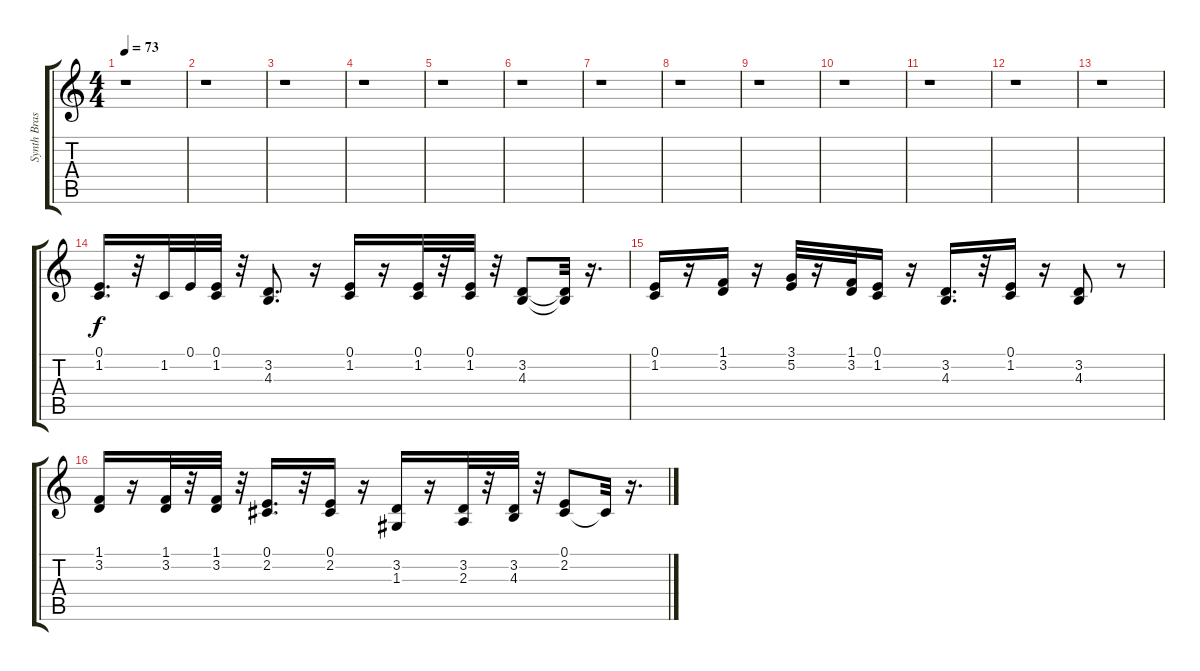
\track ("Synth Brass" "Synth Bras") {instrument synthbrass1}
\staff {score tabs}
\tuning (E4 B3 G3 D3 A2 E2) {hide}
\ts (4 4)
\tempo 73
\clef g2
\ks c
r.1{dy f} |
r.1 |
r.1 |
r.1 |
r.1 |
r.1 |
r.1 |
r.1 |
r.1 |
r.1 |
r.1 |
r.1 |
r.1 |
(0.1 1.2).16{d} r.32 1.2.32 0.1.32 (0.1 1.2).32 r.32 (3.2 4.3).8{d} r.16 (0.1 1.2).16 r.16 (0.1 1.2).32 r.32 (0.1 1.2).32 r.32 (3.2 4.3).8 (3.2{t} 4.3{t}).32 r.16{d} |
(0.1 1.2).16 r.16 (1.1 3.2).16 r.16 (3.1 5.2).32 r.16 (1.1 3.2).32 (0.1 1.2).16 r.16 (3.2 4.3).16{d} r.32 (0.1 1.2).16 r.16 (3.2 4.3).8 r.8 |
(1.1 3.2).16 r.16 (1.1 3.2).32 r.32 (1.1 3.2).32 r.32 (0.1 2.2).16{d} r.32 (0.1 2.2).16 r.16 (3.2 1.3).16 r.16 (3.2 2.3).32 r.32 (3.2 4.3).32 r.32 (0.1 2.2).8 2.2{t}.32 r.16{d}
